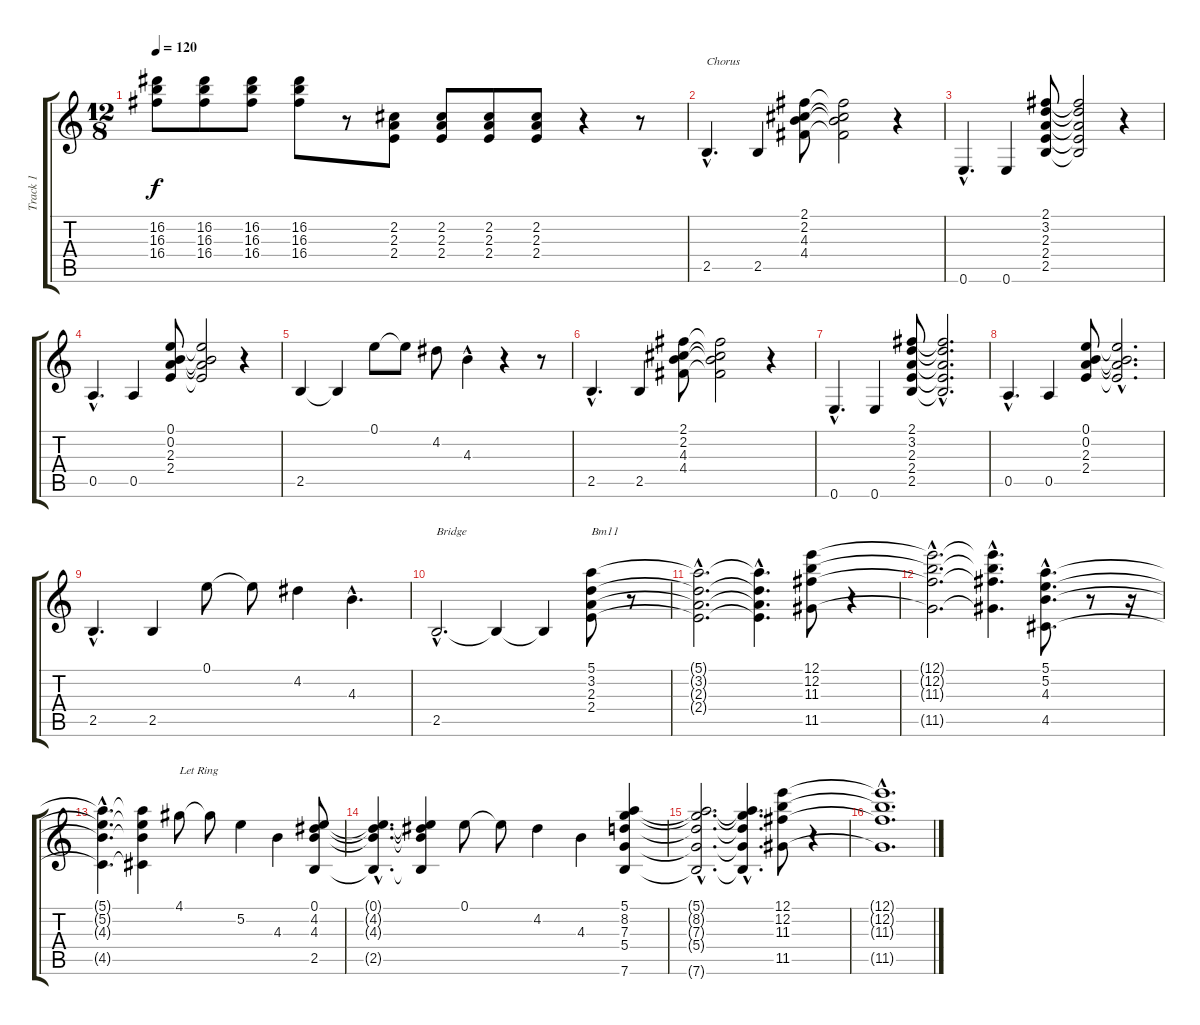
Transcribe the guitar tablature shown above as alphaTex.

\track ("Track 1" "Track 1") {instrument acousticguitarnylon}
\staff {score tabs}
\tuning (E4 B3 G3 D3 A2 E2) {hide}
\ts (12 8)
\tempo 120
\clef g2
\ks c
(16.2 16.3 16.4).8{dy f} (16.2 16.3 16.4).8 (16.2 16.3 16.4).8 (16.2 16.3 16.4).8 r.8 (2.2 2.3 2.4).8 (2.2 2.3 2.4).8 (2.2 2.3 2.4).8 (2.2 2.3 2.4).8 r.4 r.8 |
2.5{hac}.4{d txt "Chorus"} 2.5.4 (2.1 2.2 4.3 4.4).8 (2.1{t} 2.2{t} 4.3{t} 4.4{t}).2 r.4 |
0.6{hac}.4{d} 0.6.4 (2.1 3.2 2.3 2.4 2.5).8 (2.1{t} 3.2{t} 2.3{t} 2.4{t} 2.5{t}).2 r.4 |
0.5{hac}.4{d} 0.5.4 (0.1 0.2 2.3 2.4).8 (0.1{t} 0.2{t} 2.3{t} 2.4{t}).2 r.4 |
2.5.4 2.5{t}.4 0.1.8 0.1{t}.8 4.2.8 4.3{hac}.4 r.4 r.8 |
2.5{hac}.4{d} 2.5.4 (2.1 2.2 4.3 4.4).8 (2.1{t} 2.2{t} 4.3{t} 4.4{t}).2 r.4 |
0.6{hac}.4{d} 0.6.4 (2.1 3.2 2.3 2.4 2.5).8 (2.1{hac t} 3.2{hac t} 2.3{hac t} 2.4{hac t} 2.5{hac t}).2{d} |
0.5{hac}.4{d} 0.5.4 (0.1 0.2 2.3 2.4).8 (0.1{hac t} 0.2{hac t} 2.3{hac t} 2.4{hac t}).2{d} |
2.5{hac}.4{d} 2.5.4 0.1.8 0.1{t}.8 4.2.4 4.3{hac}.4{d} |
2.5{hac}.2{d txt "Bridge"} 2.5{t}.4 2.5{t}.4 (5.1 3.2 2.3 2.4).8{txt "Bm11"} r.8 |
(5.1{hac t} 3.2{hac t} 2.3{hac t} 2.4{hac t}).2{d} (5.1{hac t} 3.2{hac t} 2.3{hac t} 2.4{hac t}).4{d} (12.1 12.2 11.3 11.5).8 r.4 |
(12.1{hac t} 12.2{hac t} 11.3{hac t} 11.5{hac t}).2{d} (12.1{hac t} 12.2{hac t} 11.3{hac t} 11.5{hac t}).4{d} (5.1{hac} 5.2{hac} 4.3{hac} 4.5{hac}).8{d} r.8 r.16 |
(5.1{hac t} 5.2{hac t} 4.3{hac t} 4.5{hac t}).4{d} (5.1{t} 5.2{t} 4.3{t} 4.5{t}).4 4.1.8{txt "Let Ring"} 4.1{t}.8 5.2.4 4.3.4 (0.1 4.2 4.3 2.5).8 |
(0.1{hac t} 4.2{hac t} 4.3{hac t} 2.5{hac t}).4{d} (0.1{t} 4.2{t} 4.3{t} 2.5{t}).4 0.1.8 0.1{t}.8 4.2.4 4.3.4 (5.1 8.2 7.3 5.4 7.6).4 |
(5.1{hac t} 8.2{hac t} 7.3{hac t} 5.4{hac t} 7.6{hac t}).2{d} (5.1{hac t} 8.2{hac t} 7.3{hac t} 5.4{hac t} 7.6{hac t}).4{d} (12.1 12.2 11.3 11.5).8 r.4 |
(12.1{hac t} 12.2{hac t} 11.3{hac t} 11.5{hac t}).1{d}
